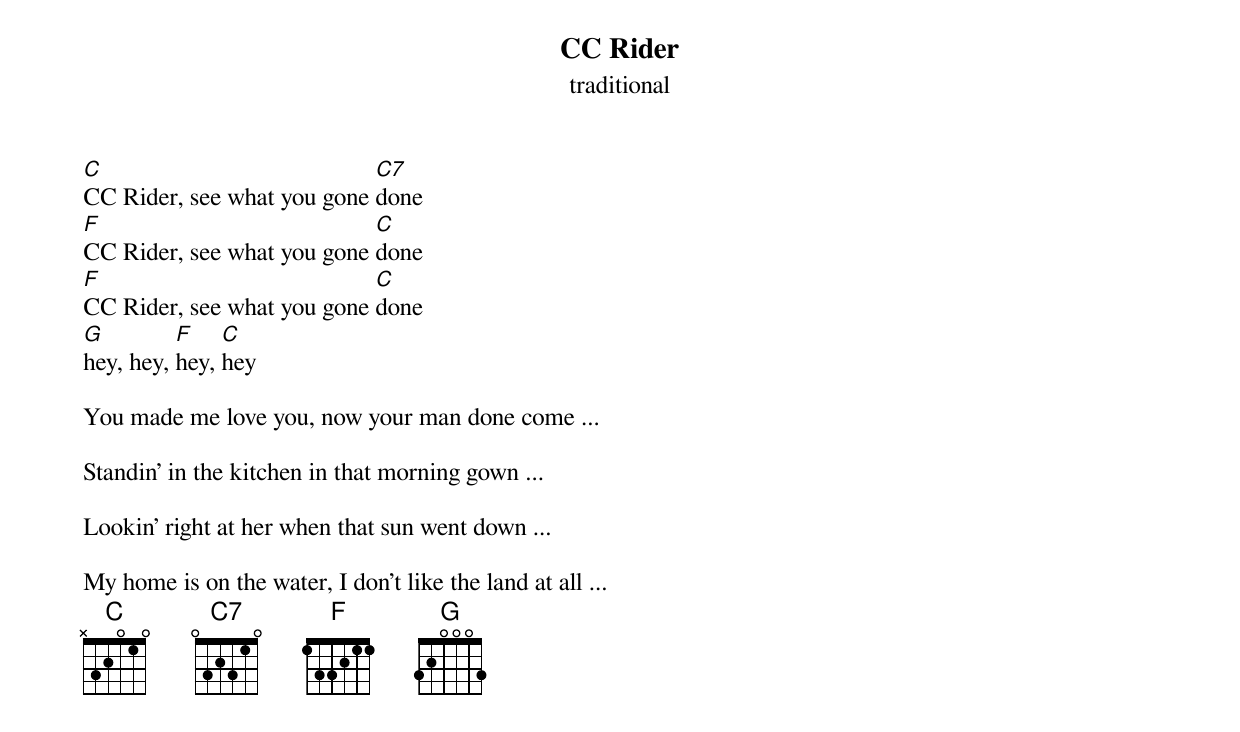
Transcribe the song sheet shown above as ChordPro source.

{title:CC Rider}
{st:traditional}

[C]CC Rider, see what you gone [C7]done
[F]CC Rider, see what you gone [C]done
[F]CC Rider, see what you gone [C]done
[G]hey, hey, [F]hey, [C]hey

You made me love you, now your man done come ...

Standin’ in the kitchen in that morning gown ...

Lookin’ right at her when that sun went down ...

My home is on the water, I don't like the land at all ...
